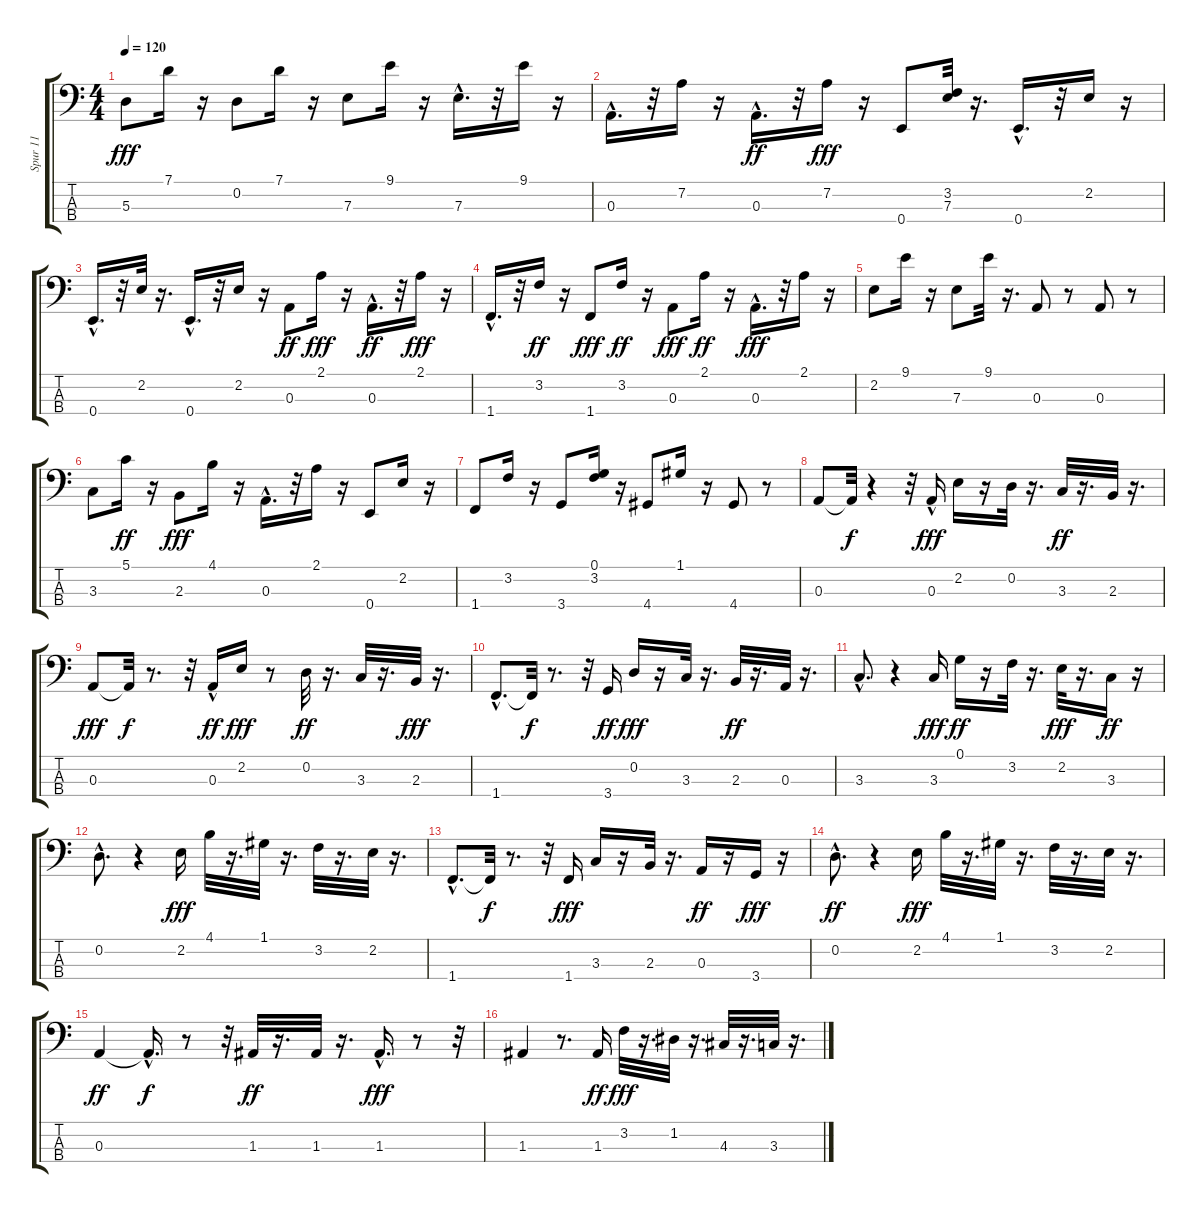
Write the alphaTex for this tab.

\track ("Spur 11" "Spur 11") {instrument electricbasspick}
\staff {score tabs}
\tuning (G2 D2 A1 E1) {hide}
\ts (4 4)
\tempo 120
\clef f4
\ks c
5.3.8{dy fff} 7.1.16 r.16 0.2.8 7.1.16 r.16 7.3.8 9.1.16 r.16 7.3{hac}.16{d} r.32 9.1.16 r.16 |
0.3{hac}.16{d} r.32 7.2.16 r.16 0.3{hac}.16{d dy ff} r.32 7.2.16{dy fff} r.16 0.4.8 (3.2 7.3).32 r.16{d} 0.4{hac}.16{d} r.32 2.2.16 r.16 |
0.4{hac}.16{d} r.32 2.2.32 r.16{d} 0.4{hac}.16{d} r.32 2.2.16 r.16 0.3.8{dy ff} 2.1.16{dy fff} r.16 0.3{hac}.16{d dy ff} r.32 2.1.16{dy fff} r.16 |
1.4{hac}.16{d} r.32 3.2.16{dy ff} r.16 1.4.8{dy fff} 3.2.16{dy ff} r.16 0.3.8{dy fff} 2.1.16{dy ff} r.16 0.3{hac}.16{d dy fff} r.32 2.1.16 r.16 |
2.2.8 9.1.16 r.16 7.3.8 9.1.32 r.16{d} 0.3.8 r.8 0.3.8 r.8 |
3.3.8{instrument electricbasspick} 5.1.16{dy ff} r.16 2.3.8{dy fff} 4.1.16 r.16 0.3{hac}.16{d} r.32 2.1.16 r.16 0.4.8 2.2.16 r.16 |
1.4.8 3.2.16 r.16 3.4.8 (0.1 3.2).16 r.16 4.4.8 1.1.16 r.16 4.4.8 r.8 |
0.3.8{instrument electricbasspick} 0.3{t}.32{dy f} r.4 r.32 0.3{hac}.16{dy fff} 2.2.16 r.16 0.2.32 r.16{d} 3.3.32{dy ff} r.16{d} 2.3.32 r.16{d} |
0.3.8{dy fff} 0.3{t}.32{dy f} r.8{d} r.32 0.3{hac}.16{dy ff} 2.2.16{dy fff} r.8 0.2.32{dy ff} r.16{d} 3.3.32 r.16{d} 2.3.32{dy fff} r.16{d} |
1.4{hac}.8{d instrument electricbasspick} 1.4{t}.32{dy f} r.8{d} r.32 3.4.16{dy ff} 0.2.16{dy fff} r.16 3.3.32 r.16{d} 2.3.32{dy ff} r.16{d} 0.3.32 r.16{d} |
3.3{hac}.8{d instrument electricbasspick} r.4 3.3.16{dy fff} 0.1.16{dy ff} r.16 3.2.32 r.16{d} 2.2.32{dy fff} r.16{d} 3.3.16{dy ff} r.16 |
0.2{hac}.8{d instrument electricbasspick} r.4 2.2.16{dy fff} 4.1.32 r.16{d} 1.1.32 r.16{d} 3.2.32 r.16{d} 2.2.32 r.16{d} |
1.4{hac}.8{d instrument electricbasspick} 1.4{t}.32{dy f} r.8{d} r.32 1.4.16{dy fff} 3.3.16 r.16 2.3.32 r.16{d} 0.3.16{dy ff} r.16 3.4.16{dy fff} r.16 |
0.2{hac}.8{d dy ff instrument electricbasspick} r.4 2.2.16{dy fff} 4.1.32 r.16{d} 1.1.32 r.16{d} 3.2.32 r.16{d} 2.2.32 r.16{d} |
0.3.4{dy ff instrument electricbasspick} 0.3{hac t}.16{d dy f} r.8 r.32 1.3.32{dy ff} r.16{d} 1.3.32 r.16{d} 1.3{hac}.16{d dy fff} r.8 r.32 |
1.3.4{instrument electricbasspick} r.8{d} 1.3.16{dy ff} 3.2.32{dy fff} r.16{d} 1.2.32 r.16{d} 4.3.32 r.16{d} 3.3.32 r.16{d}
